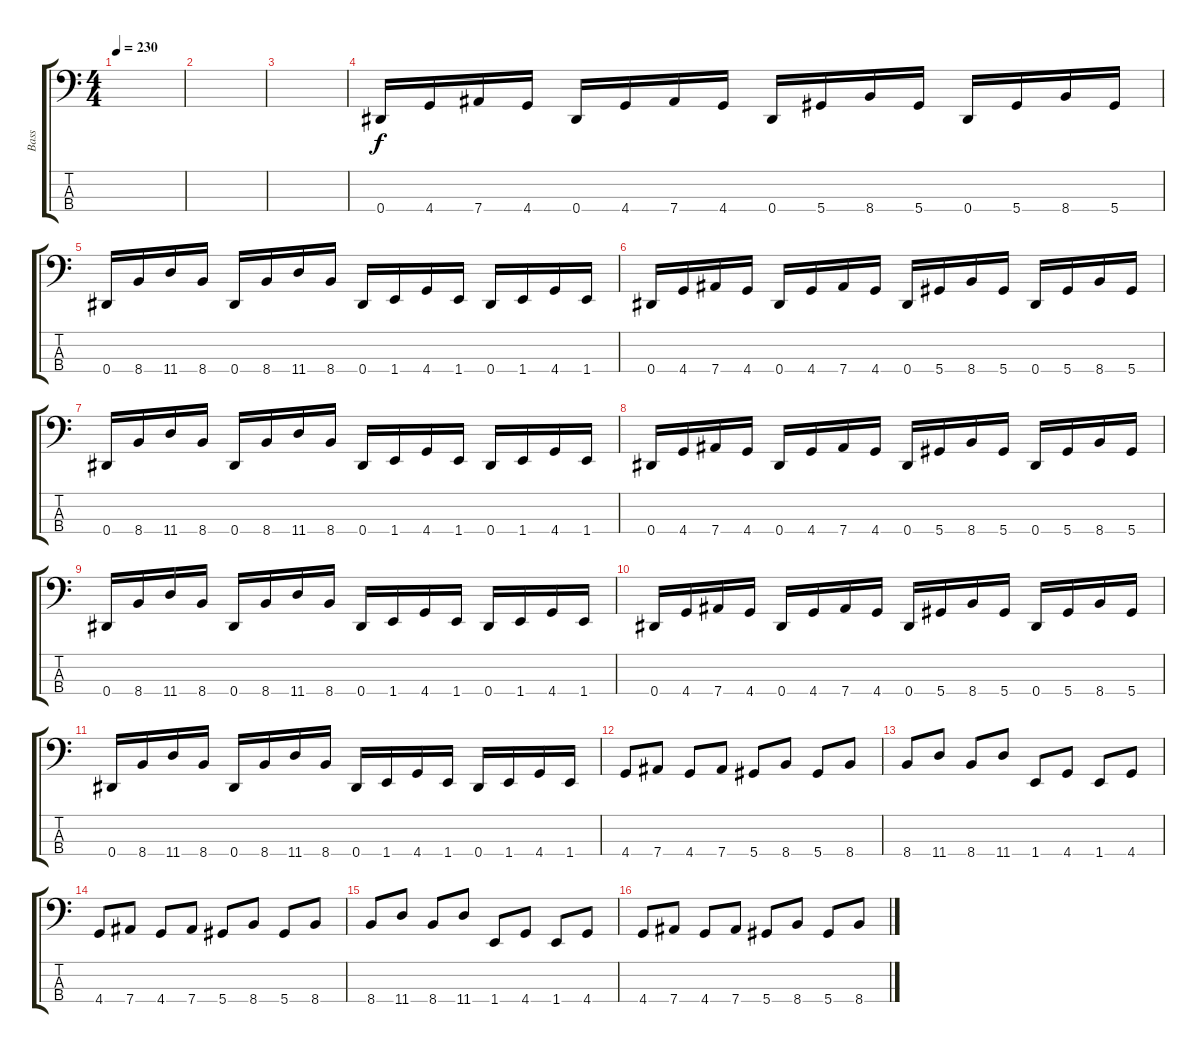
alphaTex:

\track ("Bass" "Bass") {instrument electricbassfinger}
\staff {score tabs}
\tuning (Gb2 Db2 Ab1 Eb1) {hide}
\ts (4 4)
\tempo 230
\clef f4
\ks c
|
|
|
0.4.16 4.4.16 7.4.16 4.4.16 0.4.16 4.4.16 7.4.16 4.4.16 0.4.16 5.4.16 8.4.16 5.4.16 0.4.16 5.4.16 8.4.16 5.4.16 |
0.4.16 8.4.16 11.4.16 8.4.16 0.4.16 8.4.16 11.4.16 8.4.16 0.4.16 1.4.16 4.4.16 1.4.16 0.4.16 1.4.16 4.4.16 1.4.16 |
0.4.16 4.4.16 7.4.16 4.4.16 0.4.16 4.4.16 7.4.16 4.4.16 0.4.16 5.4.16 8.4.16 5.4.16 0.4.16 5.4.16 8.4.16 5.4.16 |
0.4.16 8.4.16 11.4.16 8.4.16 0.4.16 8.4.16 11.4.16 8.4.16 0.4.16 1.4.16 4.4.16 1.4.16 0.4.16 1.4.16 4.4.16 1.4.16 |
0.4.16 4.4.16 7.4.16 4.4.16 0.4.16 4.4.16 7.4.16 4.4.16 0.4.16 5.4.16 8.4.16 5.4.16 0.4.16 5.4.16 8.4.16 5.4.16 |
0.4.16 8.4.16 11.4.16 8.4.16 0.4.16 8.4.16 11.4.16 8.4.16 0.4.16 1.4.16 4.4.16 1.4.16 0.4.16 1.4.16 4.4.16 1.4.16 |
0.4.16 4.4.16 7.4.16 4.4.16 0.4.16 4.4.16 7.4.16 4.4.16 0.4.16 5.4.16 8.4.16 5.4.16 0.4.16 5.4.16 8.4.16 5.4.16 |
0.4.16 8.4.16 11.4.16 8.4.16 0.4.16 8.4.16 11.4.16 8.4.16 0.4.16 1.4.16 4.4.16 1.4.16 0.4.16 1.4.16 4.4.16 1.4.16 |
4.4.8 7.4.8 4.4.8 7.4.8 5.4.8 8.4.8 5.4.8 8.4.8 |
8.4.8 11.4.8 8.4.8 11.4.8 1.4.8 4.4.8 1.4.8 4.4.8 |
4.4.8 7.4.8 4.4.8 7.4.8 5.4.8 8.4.8 5.4.8 8.4.8 |
8.4.8 11.4.8 8.4.8 11.4.8 1.4.8 4.4.8 1.4.8 4.4.8 |
4.4.8 7.4.8 4.4.8 7.4.8 5.4.8 8.4.8 5.4.8 8.4.8
